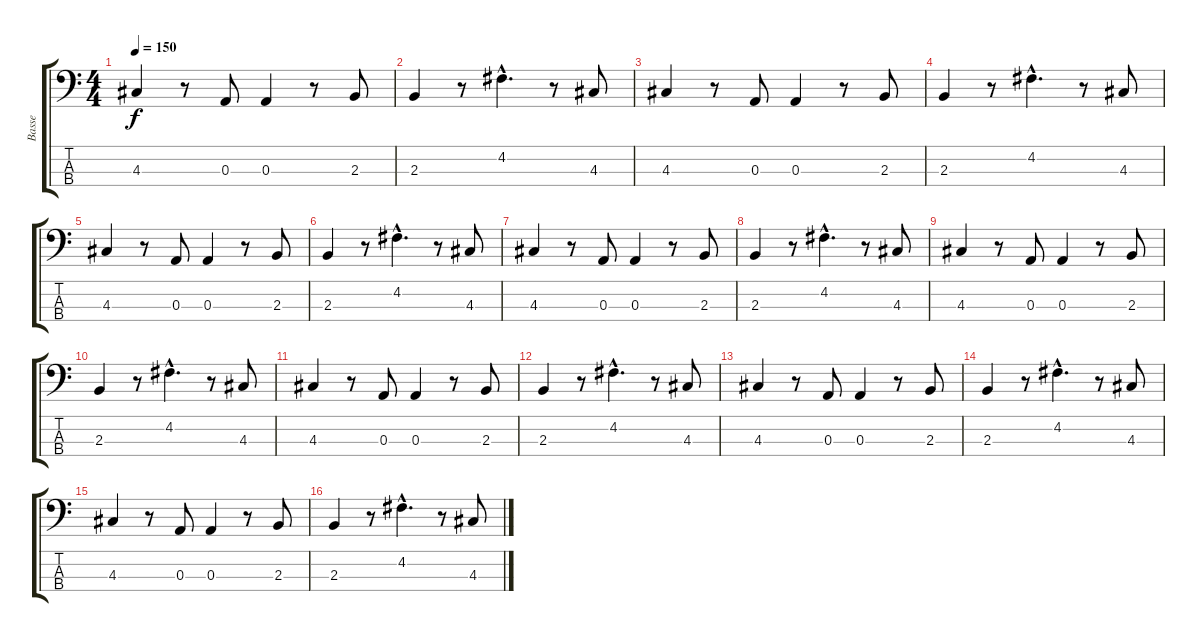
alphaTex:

\track ("Basse" "Basse") {instrument electricbasspick}
\staff {score tabs}
\tuning (G2 D2 A1 E1) {hide}
\ts (4 4)
\tempo 150
\clef f4
\ks c
4.3.4{dy f} r.8 0.3.8 0.3.4 r.8 2.3.8 |
2.3.4 r.8 4.2{hac}.4{d} r.8 4.3.8 |
4.3.4 r.8 0.3.8 0.3.4 r.8 2.3.8 |
2.3.4 r.8 4.2{hac}.4{d} r.8 4.3.8 |
4.3.4 r.8 0.3.8 0.3.4 r.8 2.3.8 |
2.3.4 r.8 4.2{hac}.4{d} r.8 4.3.8 |
4.3.4 r.8 0.3.8 0.3.4 r.8 2.3.8 |
2.3.4 r.8 4.2{hac}.4{d} r.8 4.3.8 |
4.3.4 r.8 0.3.8 0.3.4 r.8 2.3.8 |
2.3.4 r.8 4.2{hac}.4{d} r.8 4.3.8 |
4.3.4 r.8 0.3.8 0.3.4 r.8 2.3.8 |
2.3.4 r.8 4.2{hac}.4{d} r.8 4.3.8 |
4.3.4 r.8 0.3.8 0.3.4 r.8 2.3.8 |
2.3.4 r.8 4.2{hac}.4{d} r.8 4.3.8 |
4.3.4 r.8 0.3.8 0.3.4 r.8 2.3.8 |
2.3.4 r.8 4.2{hac}.4{d} r.8 4.3.8
